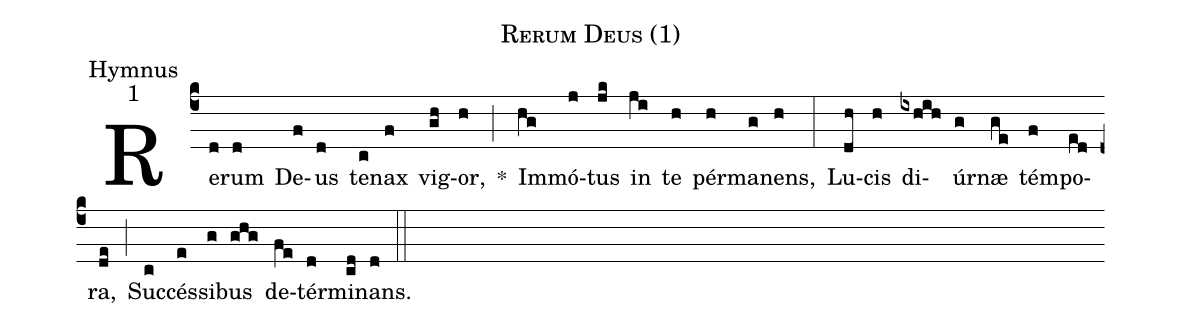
name:Rerum Deus (1);
office-part:Hymnus;
mode:1;
%%
Re(c4d)rum(d) De(f)us(d) ten(c)ax(f) vig(gh)or,(h) *(;)
Im(hg)mó(j)tus(jk) in(ji) te(h) pér(h)ma(g)nens,(h) (:) Lu(dh)cis(h) di(ixhih)úr(g)næ(ge) tém(f)po(ed)ra,(de) (;)
Suc(c)cés(e)si(g)bus(ghg) de(fe)tér(d)mi(cd)nans.(d) (::)
